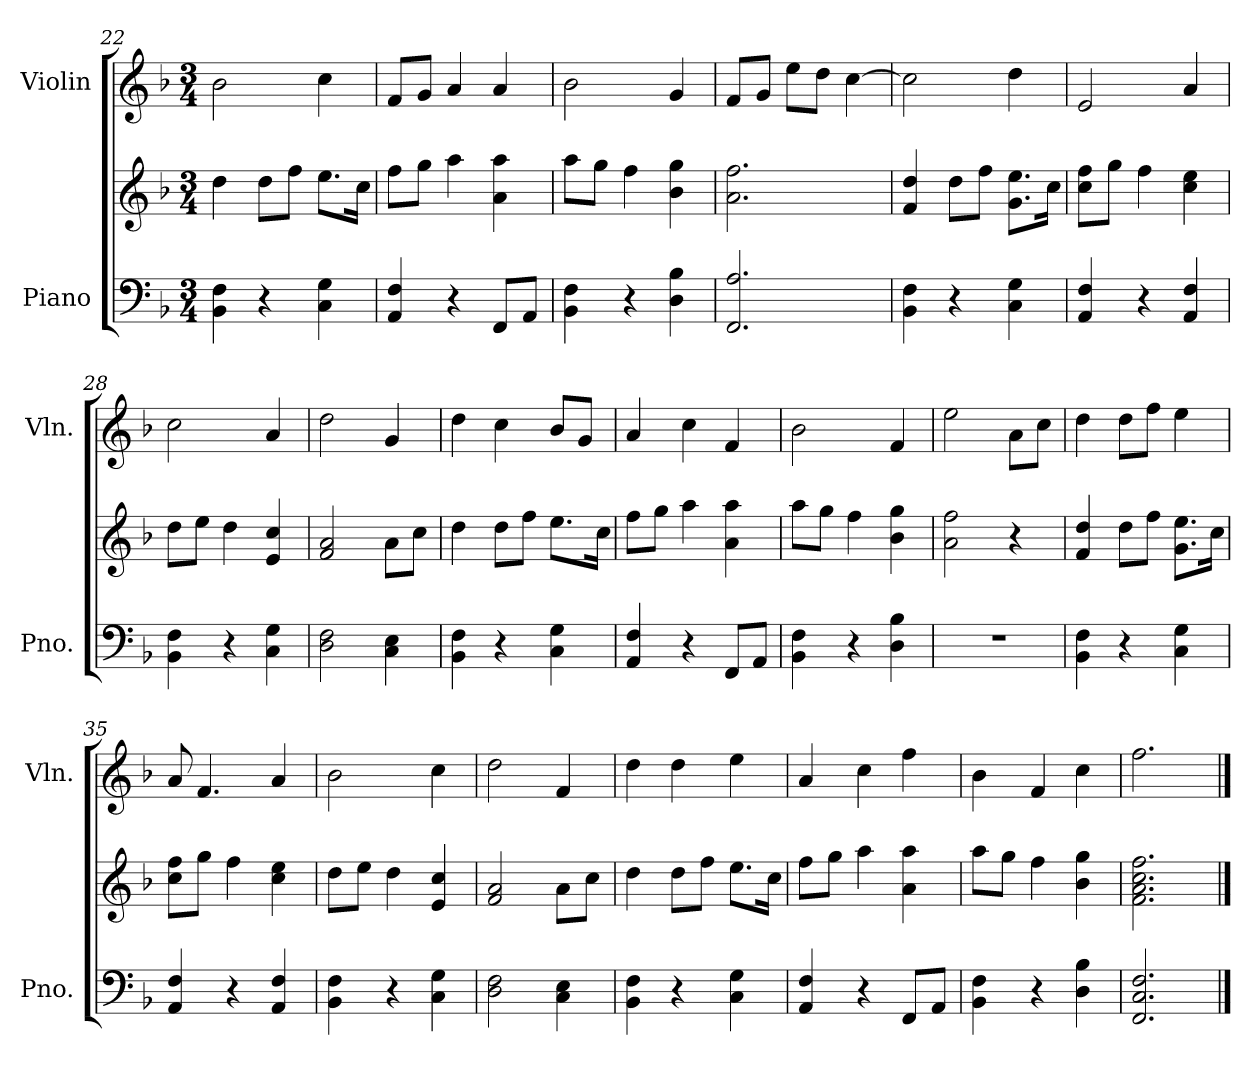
**kern	**kern	**kern
*part2	*part2	*part1
*staff3	*staff2	*staff1
*I"Piano	*	*I"Violin
*I'Pno.	*	*I'Vln.
*clefF4	*clefG2	*clefG2
*k[b-]	*k[b-]	*k[b-]
*M3/4	*M3/4	*M3/4
=22	=22	=22
4BB-\ 4F\	4dd\	2b-\
4r	8dd\L	.
.	8ff\J	.
4C\ 4G\	8.ee\L	4cc\
.	16cc\Jk	.
=23	=23	=23
4AA/ 4F/	8ff\L	8f/L
.	8gg\J	8g/J
4r	4aa\	4a/
8FF/L	4a\ 4aa\	4a/
8AA/J	.	.
=24	=24	=24
4BB-\ 4F\	8aa\L	2b-\
.	8gg\J	.
4r	4ff\	.
4D\ 4B-\	4b-\ 4gg\	4g/
=25	=25	=25
2.FF/ 2.A/	2.a\ 2.ff\	8f/L
.	.	8g/J
.	.	8ee\L
.	.	8dd\J
.	.	[4cc\
=26	=26	=26
4BB-\ 4F\	4f/ 4dd/	2cc\]
4r	8dd\L	.
.	8ff\J	.
4C\ 4G\	8.g\ 8.ee\L	4dd\
.	16cc\Jk	.
!!LO:LB:g=z
=27	=27	=27
4AA/ 4F/	8cc\ 8ff\L	2e/
.	8gg\J	.
4r	4ff\	.
4AA/ 4F/	4cc\ 4ee\	4a/
=28	=28	=28
4BB-\ 4F\	8dd\L	2cc\
.	8ee\J	.
4r	4dd\	.
4C\ 4G\	4e/ 4cc/	4a/
=29	=29	=29
2D\ 2F\	2f/ 2a/	2dd\
4C\ 4E\	8a\L	4g/
.	8cc\J	.
=30	=30	=30
4BB-\ 4F\	4dd\	4dd\
4r	8dd\L	4cc\
.	8ff\J	.
4C\ 4G\	8.ee\L	8b-/L
.	.	8g/J
.	16cc\Jk	.
=31	=31	=31
4AA/ 4F/	8ff\L	4a/
.	8gg\J	.
4r	4aa\	4cc\
8FF/L	4a\ 4aa\	4f/
8AA/J	.	.
=32	=32	=32
4BB-\ 4F\	8aa\L	2b-\
.	8gg\J	.
4r	4ff\	.
4D\ 4B-\	4b-\ 4gg\	4f/
=33	=33	=33
2.r	2a\ 2ff\	2ee\
.	4r	8a\L
.	.	8cc\J
=34	=34	=34
4BB-\ 4F\	4f/ 4dd/	4dd\
4r	8dd\L	8dd\L
.	8ff\J	8ff\J
4C\ 4G\	8.g\ 8.ee\L	4ee\
.	16cc\Jk	.
=35	=35	=35
4AA/ 4F/	8cc\ 8ff\L	8a/
.	8gg\J	4.f/
4r	4ff\	.
4AA/ 4F/	4cc\ 4ee\	4a/
!!LO:PB:g=z
=36	=36	=36
4BB-\ 4F\	8dd\L	2b-\
.	8ee\J	.
4r	4dd\	.
4C\ 4G\	4e/ 4cc/	4cc\
=37	=37	=37
2D\ 2F\	2f/ 2a/	2dd\
4C\ 4E\	8a\L	4f/
.	8cc\J	.
=38	=38	=38
4BB-\ 4F\	4dd\	4dd\
4r	8dd\L	4dd\
.	8ff\J	.
4C\ 4G\	8.ee\L	4ee\
.	16cc\Jk	.
=39	=39	=39
4AA/ 4F/	8ff\L	4a/
.	8gg\J	.
4r	4aa\	4cc\
8FF/L	4a\ 4aa\	4ff\
8AA/J	.	.
=40	=40	=40
4BB-\ 4F\	8aa\L	4b-\
.	8gg\J	.
4r	4ff\	4f/
4D\ 4B-\	4b-\ 4gg\	4cc\
=41	=41	=41
2.FF/ 2.C/ 2.F/	2.f\ 2.a\ 2.cc\ 2.ff\	2.ff\
==	==	==
*-	*-	*-
